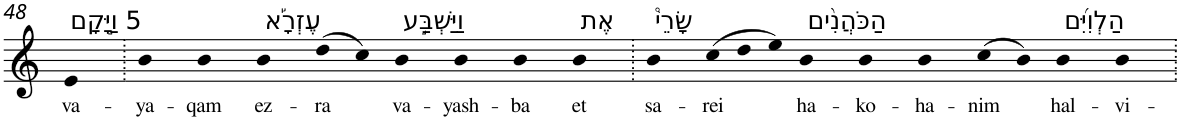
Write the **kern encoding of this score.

**kern	**text
*part1	*part1
*staff1	*staff1
*I"Piano	*
*I'Pno	*
!!LO:PB:g=z
*clefG2	*
*k[]	*
=48	=48
!LO:TX:a:t=5 וַיָּ֣קָם	!
!	!LO:LY:b
4e	va-
=49.	=49.
!	!LO:LY:b
4b	-ya-
!	!LO:LY:b
4b	-qam
!LO:TX:a:t=עֶזְרָ֡א	!
!	!LO:LY:b
4b	ez-
!	!LO:LY:b
(>8dd	-ra
8cc)	.
!LO:TX:a:t=וַיַּשְׁבַּ֣ע	!
!	!LO:LY:b
4b	va-
!	!LO:LY:b
4b	-yash-
!	!LO:LY:b
4b	-ba
!LO:TX:a:t=אֶת	!
!	!LO:LY:b
4b	et
=50.	=50.
!LO:TX:a:t=שָׂרֵי֩	!
!	!LO:LY:b
4b	sa-
*Xtuplet	*
!	!LO:LY:b
(>12cc	-rei
12dd	.
12ee)	.
!LO:TX:a:t=הַכֹּהֲנִ֨ים	!
!	!LO:LY:b
4b	ha-
!	!LO:LY:b
4b	-ko-
!	!LO:LY:b
4b	-ha-
!	!LO:LY:b
(>8cc	-nim
8b)	.
!LO:TX:a:t=הַלְוִיִּ֜ם	!
!	!LO:LY:b
4b	hal-
!	!LO:LY:b
4b	-vi-
=.	=.
*-	*-
